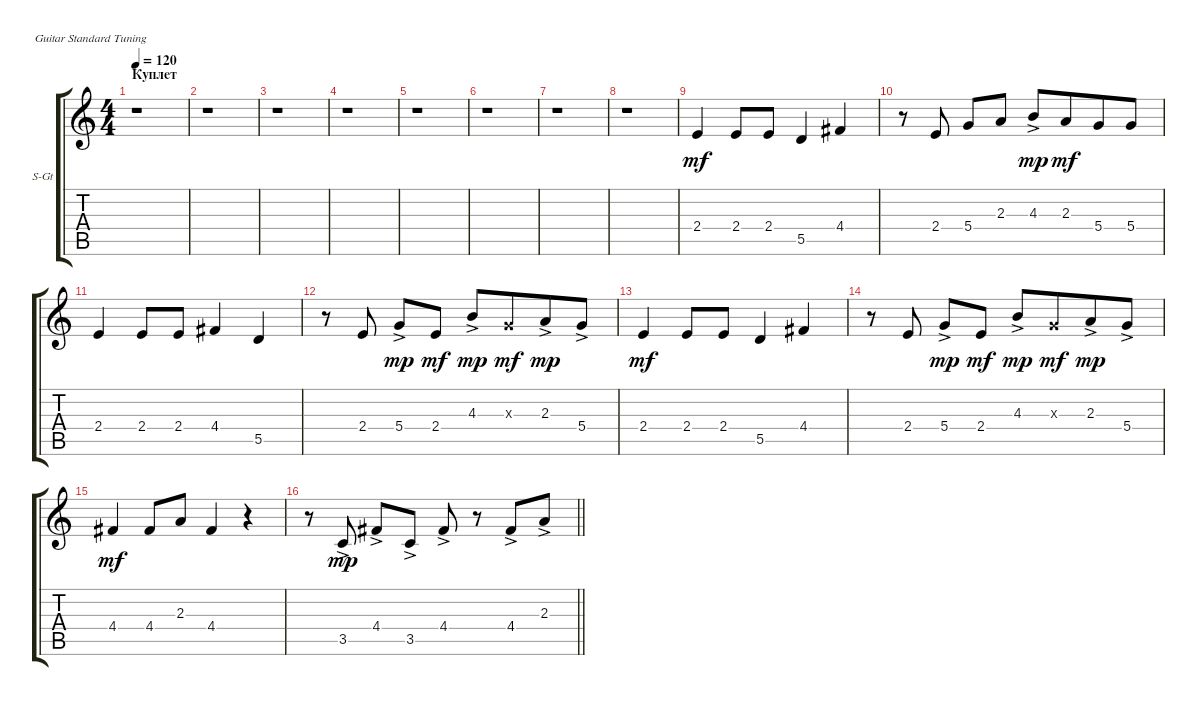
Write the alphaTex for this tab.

\bracketExtendMode groupsimilarinstruments
\firstSystemTrackNameOrientation horizontal
\otherSystemsTrackNameOrientation horizontal
\track ("Гитара 2" "S-Gt") {instrument acousticguitarsteel}
\staff {score tabs}
\tuning (E4 B3 G3 D3 A2 E2)
\ts (4 4)
\section ("" "Куплет")
\tempo 120
\clef g2
\ks c
r.1{dy mf} |
r.1 |
r.1 |
r.1 |
r.1 |
r.1 |
r.1 |
r.1 |
2.4.4 2.4.8 2.4.8 5.5.4 4.4.4 |
r.8 2.4.8 5.4.8{beam merge} 2.3.8 4.3{ac}.8{dy mp} 2.3.8{dy mf beam merge} 5.4.8 5.4.8 |
2.4.4 2.4.8 2.4.8 4.4.4 5.5.4 |
r.8 2.4.8 5.4{ac}.8{dy mp beam merge} 2.4.8{dy mf} 4.3{ac}.8{dy mp} 0.3{x}.8{dy mf beam merge} 2.3{ac}.8{dy mp} 5.4{ac}.8 |
2.4.4{dy mf} 2.4.8 2.4.8 5.5.4 4.4.4 |
r.8 2.4.8 5.4{ac}.8{dy mp beam merge} 2.4.8{dy mf} 4.3{ac}.8{dy mp} 0.3{x}.8{dy mf beam merge} 2.3{ac}.8{dy mp} 5.4{ac}.8 |
4.4.4{dy mf} 4.4.8 2.3.8 4.4.4 r.4 |
\barLineRight lightlight
r.8 3.5{ac}.8{dy mp} 4.4{ac}.8 3.5{ac}.8 4.4{ac}.8 r.8{beam merge} 4.4{ac}.8 2.3{ac}.8
